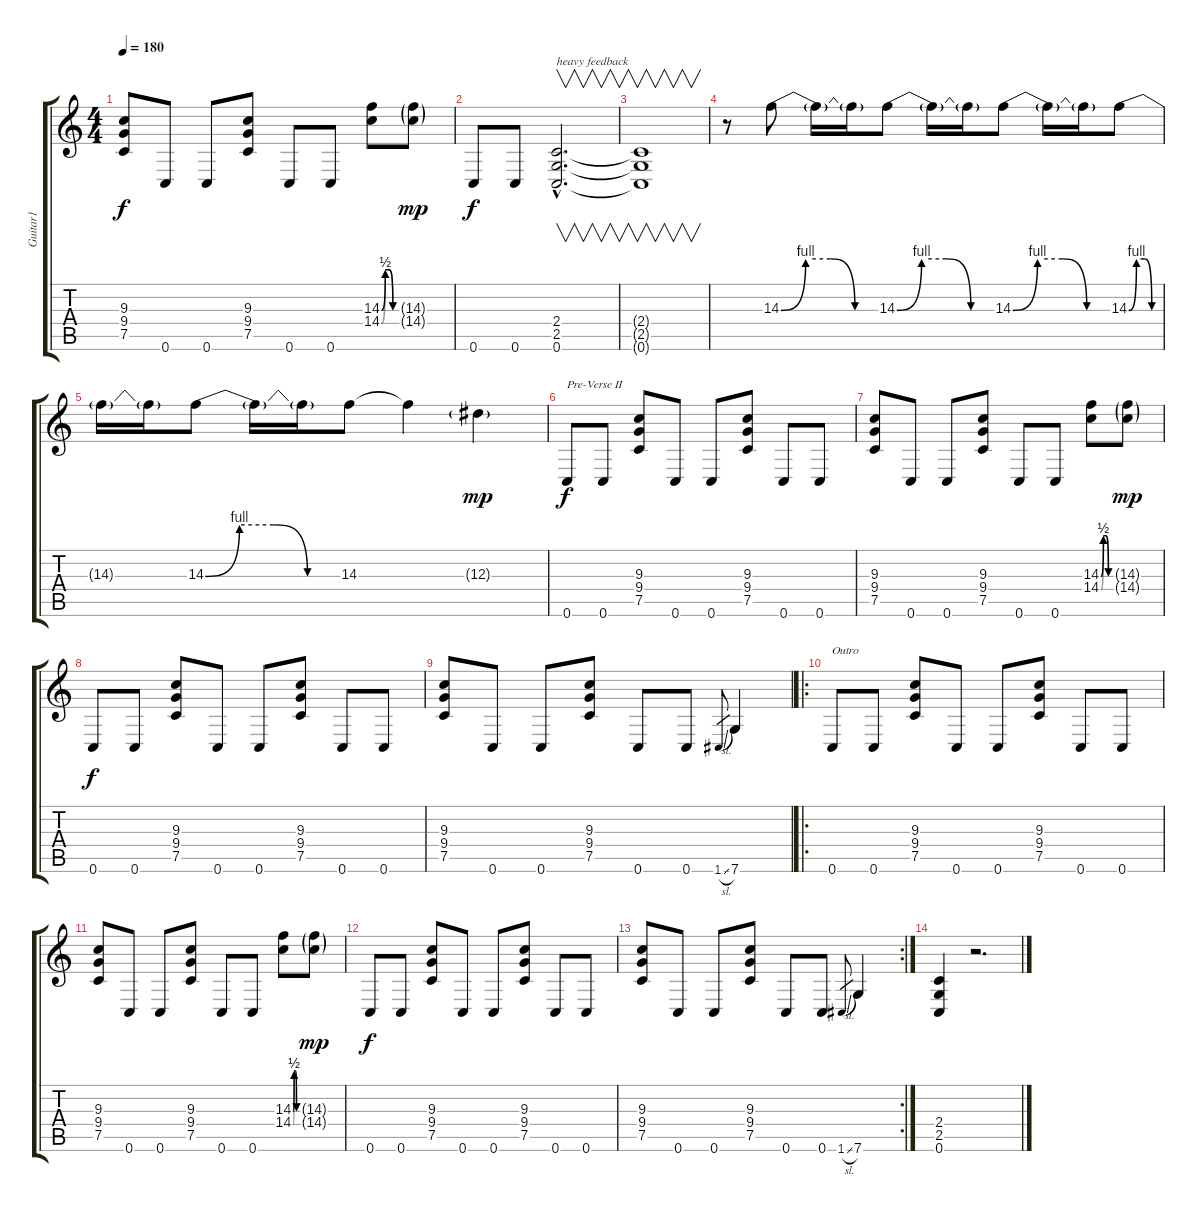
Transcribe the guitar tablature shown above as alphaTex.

\track ("Guitar1" "Guitar1") {instrument overdrivenguitar}
\staff {score tabs}
\tuning (C4 G3 Eb3 Bb2 F2 C2) {hide}
\ts (4 4)
\tempo 180
\clef g2
\ks c
(9.3 9.4 7.5).8{dy f} 0.6.8 0.6.8 (9.3 9.4 7.5).8 0.6.8 0.6.8 (14.3{be (custom 0 0 15 2 30 2 45 0 60 0)} 14.4{be (custom 0 0 15 2 30 2 45 0 60 0)}).8 (14.3{g} 14.4{g}).8{dy mp} |
0.6.8{dy f} 0.6.8 (2.4{hac} 2.5{hac} 0.6{hac}).2{v d txt "heavy feedback"} |
(2.4{t} 2.5{t} 0.6{t}).1{v} |
r.8 14.3{be (custom 0 0 15 4 30 4 45 0 60 0)}.8 14.3{t}.16 14.3{t}.16 14.3{be (custom 0 0 15 4 30 4 45 0 60 0)}.8 14.3{t}.16 14.3{t}.16 14.3{be (custom 0 0 15 4 30 4 45 0 60 0)}.8 14.3{t}.16 14.3{t}.16 14.3{be (custom 0 0 15 4 30 4 45 0 60 0)}.8 |
14.3{t}.16 14.3{t}.16 14.3{be (custom 0 0 15 4 30 4 45 0 60 0)}.8 14.3{t}.16 14.3{t}.16 14.3.8 14.3{t}.4 12.3{g}.4{dy mp} |
0.6.8{txt "Pre-Verse II" dy f} 0.6.8 (9.3 9.4 7.5).8 0.6.8 0.6.8 (9.3 9.4 7.5).8 0.6.8 0.6.8 |
(9.3 9.4 7.5).8 0.6.8 0.6.8 (9.3 9.4 7.5).8 0.6.8 0.6.8 (14.3{be (custom 0 0 15 2 30 2 45 0 60 0)} 14.4{be (custom 0 0 15 2 30 2 45 0 60 0)}).8 (14.3{g} 14.4{g}).8{dy mp} |
0.6.8{dy f} 0.6.8 (9.3 9.4 7.5).8 0.6.8 0.6.8 (9.3 9.4 7.5).8 0.6.8 0.6.8 |
(9.3 9.4 7.5).8 0.6.8 0.6.8 (9.3 9.4 7.5).8 0.6.8 0.6.8 1.6{sl}.8{gr} 7.6.4 |
\ro
0.6.8{txt "Outro"} 0.6.8 (9.3 9.4 7.5).8 0.6.8 0.6.8 (9.3 9.4 7.5).8 0.6.8 0.6.8 |
(9.3 9.4 7.5).8 0.6.8 0.6.8 (9.3 9.4 7.5).8 0.6.8 0.6.8 (14.3{be (custom 0 0 15 2 30 2 45 0 60 0)} 14.4{be (custom 0 0 15 2 30 2 45 0 60 0)}).8 (14.3{g} 14.4{g}).8{dy mp} |
0.6.8{dy f} 0.6.8 (9.3 9.4 7.5).8 0.6.8 0.6.8 (9.3 9.4 7.5).8 0.6.8 0.6.8 |
\rc 2
(9.3 9.4 7.5).8 0.6.8 0.6.8 (9.3 9.4 7.5).8 0.6.8 0.6.8 1.6{sl}.8{gr} 7.6.4 |
(2.4 2.5 0.6).4 r.2{d}
